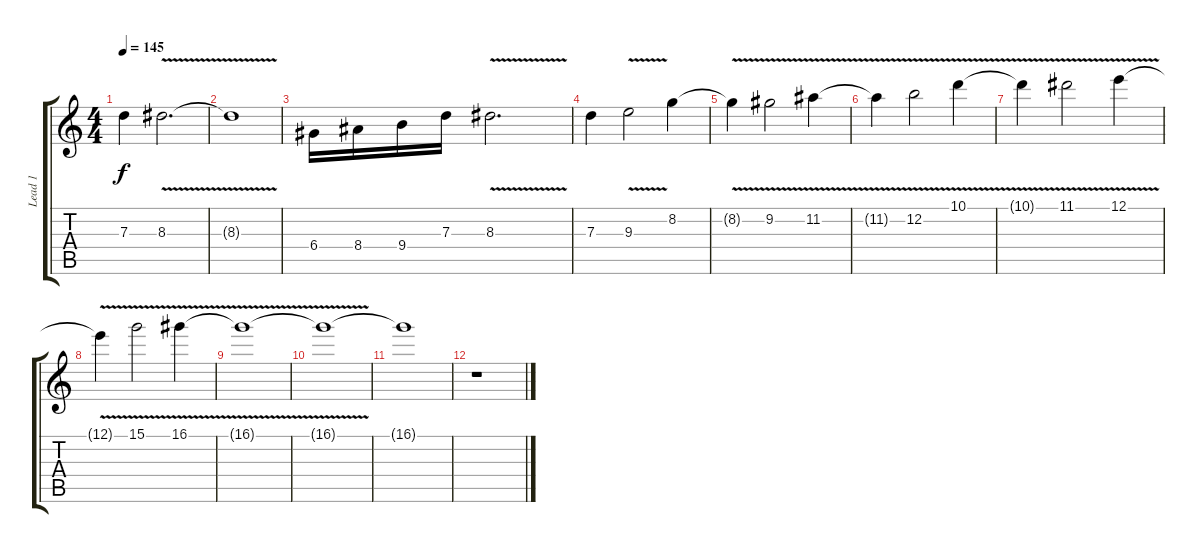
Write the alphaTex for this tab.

\track ("Lead 1" "Lead 1") {instrument overdrivenguitar}
\staff {score tabs}
\tuning (E4 B3 G3 D3 A2 E2) {hide}
\ts (4 4)
\tempo 145
\clef g2
\ks c
7.3.4{dy f} 8.3{v}.2{d} |
8.3{t}.1 |
6.4.16 8.4.16 9.4.16 7.3.16 8.3{v}.2{d} |
7.3.4 9.3{v}.2 8.2.4 |
8.2{v t}.4 9.2{v}.2 11.2{v}.4 |
11.2{t}.4 12.2{v}.2 10.1{v}.4 |
10.1{t}.4 11.1{v}.2 12.1{v}.4 |
12.1{t}.4 15.1{v}.2 16.1{v}.4 |
16.1{v t}.1 |
16.1{t}.1 |
16.1{t}.1 |
r.1
